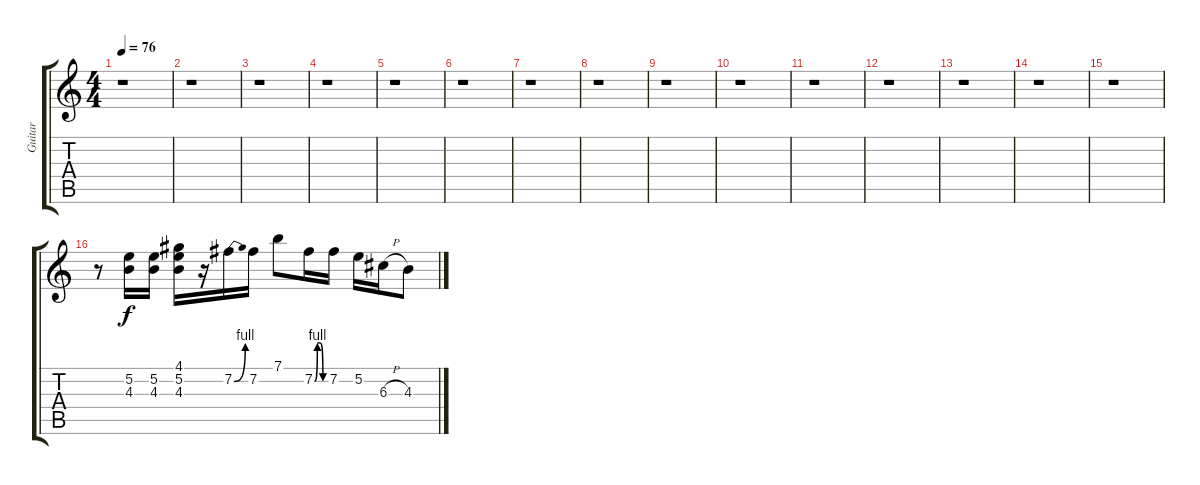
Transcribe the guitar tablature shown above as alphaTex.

\track ("Guitar" "Guitar") {instrument electricguitarclean}
\staff {score tabs}
\tuning (E4 B3 G3 D3 A2 E2) {hide}
\ts (4 4)
\tempo 76
\clef g2
\ks c
r.1{dy f} |
r.1 |
r.1 |
r.1 |
r.1 |
r.1 |
r.1 |
r.1 |
r.1 |
r.1 |
r.1 |
r.1 |
r.1 |
r.1 |
r.1 |
r.8 (5.2 4.3).16 (5.2 4.3).16 (4.1 5.2 4.3).16 r.16 7.2{be (bend 0 0 60 4)}.16 7.2.16 7.1.8 7.2{be (custom 0 0 15 4 30 4 45 0 60 0)}.16 7.2.16 5.2.16 6.3{h}.16 4.3.8
